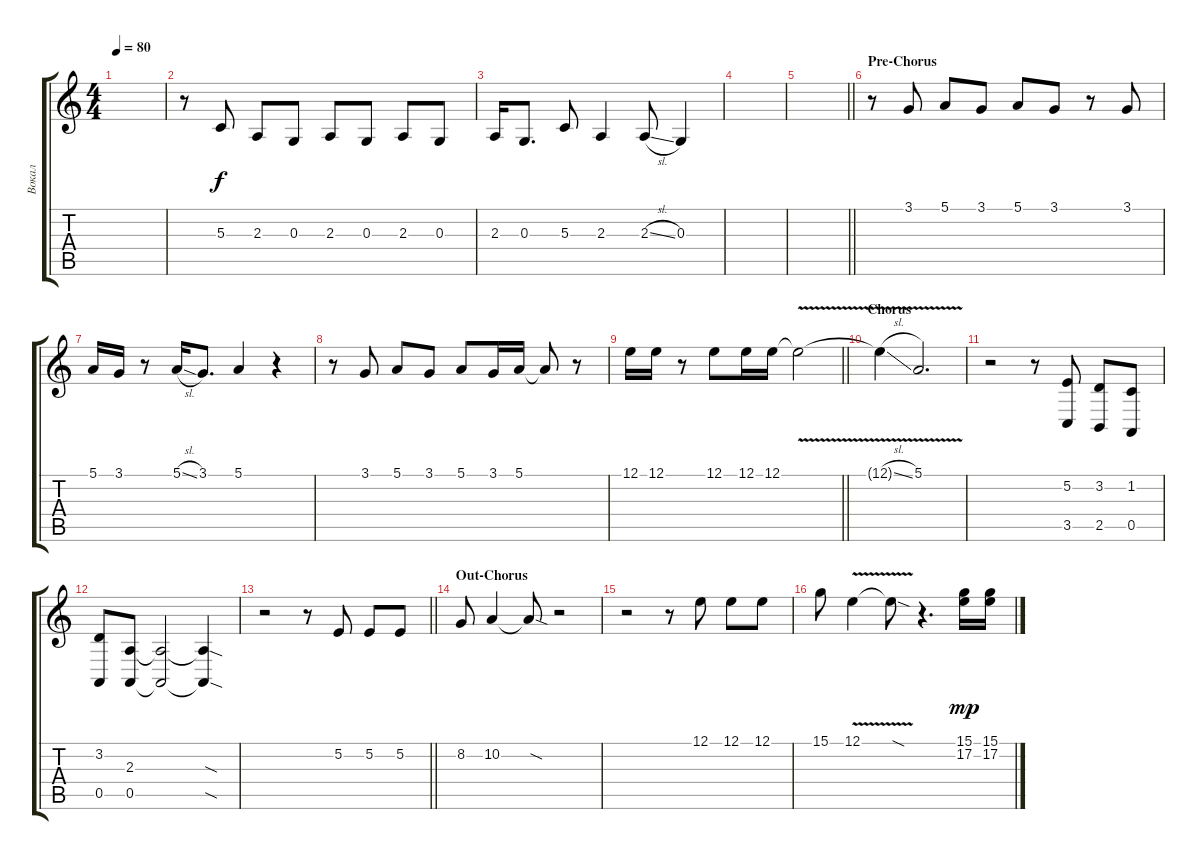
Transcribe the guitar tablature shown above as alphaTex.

\track ("Вокал" "Вокал") {instrument trumpet}
\staff {score tabs}
\tuning (E4 B3 G3 D3 A2 E2) {hide}
\ts (4 4)
\tempo 80
\clef g2
\ks aminor
|
r.8 5.3.8 2.3.8 0.3.8 2.3.8 0.3.8 2.3.8 0.3.8 |
2.3.16 0.3.8{d} 5.3.8 2.3.4 2.3{sl}.8 0.3.4 |
|
\barLineRight lightlight
|
\section ("" "Pre-Chorus")
r.8 3.1.8 5.1.8 3.1.8 5.1.8 3.1.8 r.8 3.1.8 |
5.1.16 3.1.16 r.8 5.1{sl}.16 3.1.8{d} 5.1.4 r.4 |
r.8 3.1.8 5.1.8 3.1.8 5.1.8 3.1.16 5.1.16 5.1{t}.8 r.8 |
\barLineRight lightlight
12.1.16 12.1.16 r.8 12.1.8 12.1.16 12.1.16 12.1{v t}.2 |
\section ("" "Chorus")
12.1{sl t}.4 5.1{v}.2{d} |
r.2 r.8 (5.2 3.5).8 (3.2 2.5).8 (1.2 0.5).8 |
(3.2 0.5).8 (2.3 0.5).8 (2.3{t} 0.5{t}).2 (2.3{sod t} 0.5{sod t}).4 |
\barLineRight lightlight
r.2 r.8 5.2.8 5.2.8 5.2.8 |
\section ("" "Out-Chorus")
8.2.8 10.2.4 10.2{sod t}.8 r.2 |
r.2 r.8 12.1.8 12.1.8 12.1.8 |
15.1.8 12.1{v}.4 12.1{sod t}.8 r.4{d} (15.1 17.2).16{dy mp} (15.1 17.2).16
